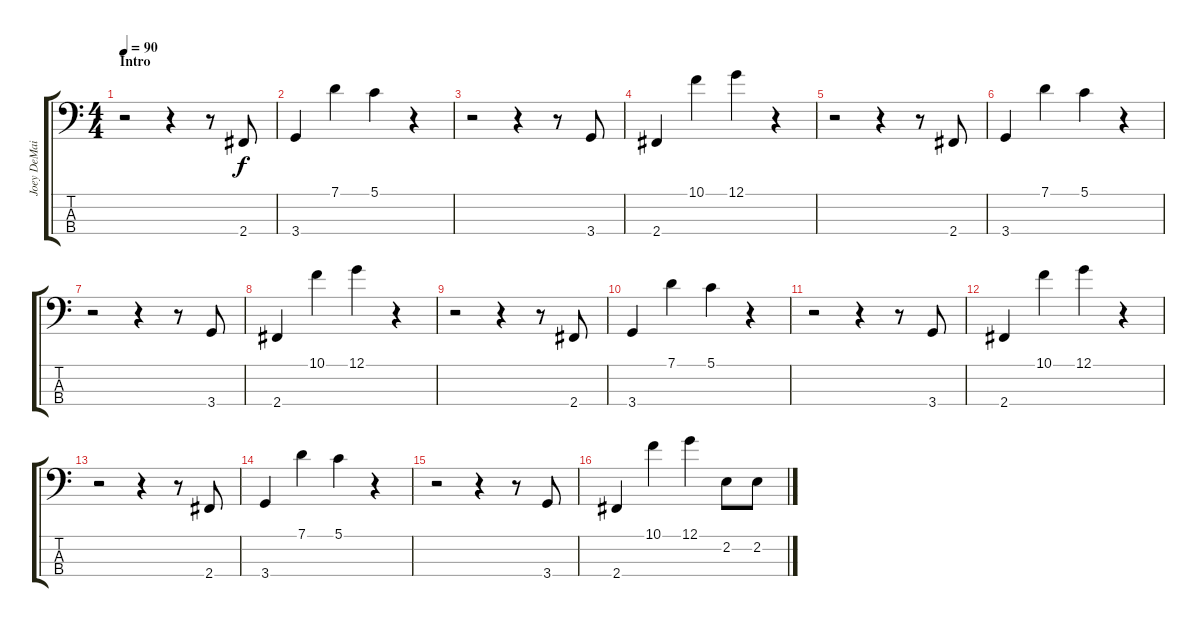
\track ("Joey DeMaio" "Joey DeMai") {instrument slapbass1}
\staff {score tabs}
\tuning (G2 D2 A1 E1) {hide}
\ts (4 4)
\section ("" "Intro")
\tempo 90
\clef f4
\ks c
r.2{dy f instrument slapbass1} r.4 r.8 2.4.8 |
3.4.4 7.1.4 5.1.4 r.4 |
r.2 r.4 r.8 3.4.8 |
2.4.4 10.1.4 12.1.4 r.4 |
r.2 r.4 r.8 2.4.8 |
3.4.4 7.1.4 5.1.4 r.4 |
r.2 r.4 r.8 3.4.8 |
2.4.4 10.1.4 12.1.4 r.4 |
r.2 r.4 r.8 2.4.8 |
3.4.4 7.1.4 5.1.4 r.4 |
r.2 r.4 r.8 3.4.8 |
2.4.4 10.1.4 12.1.4 r.4 |
r.2 r.4 r.8 2.4.8 |
3.4.4 7.1.4 5.1.4 r.4 |
r.2 r.4 r.8 3.4.8 |
2.4.4 10.1.4 12.1.4 2.2.8 2.2.8
